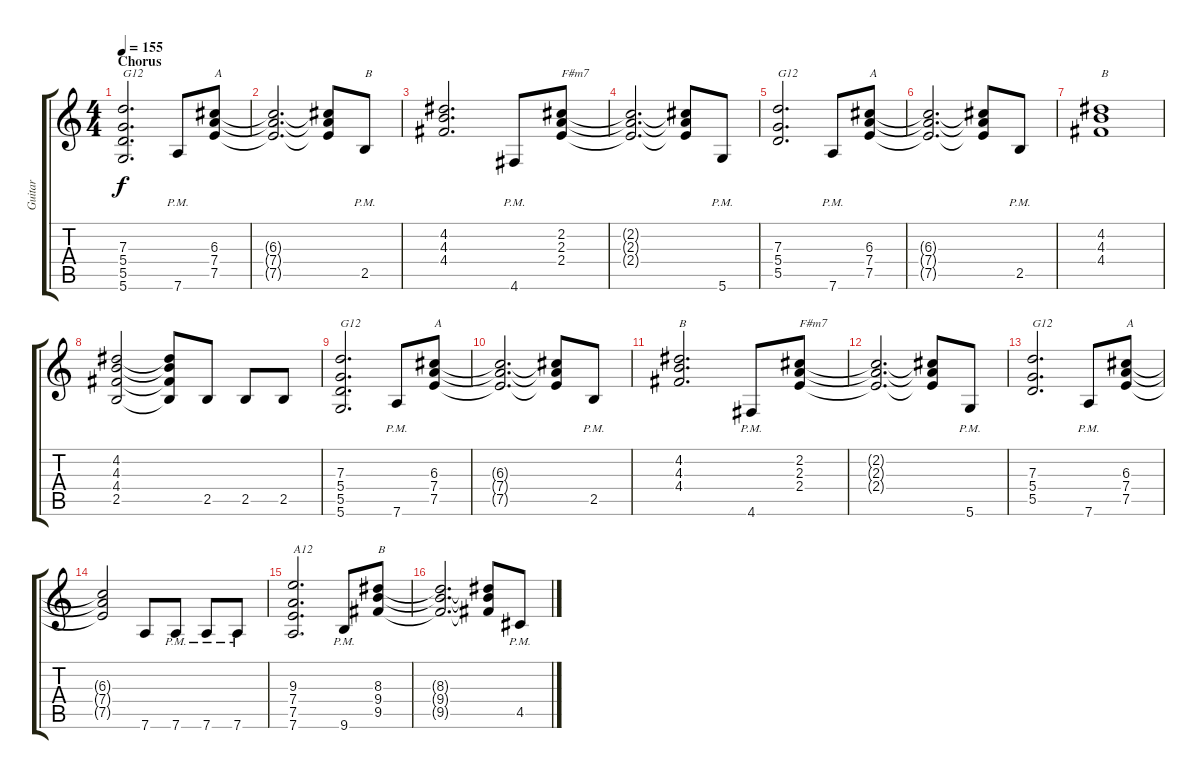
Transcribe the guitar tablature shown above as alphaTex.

\track ("Guitar" "Guitar") {instrument distortionguitar}
\staff {score tabs}
\tuning (E4 B3 G3 D3 A2 D2) {hide}
\ts (4 4)
\section ("" "Chorus")
\tempo 155
\clef g2
\ks c
(7.3 5.4 5.5 5.6).2{d txt "G12" dy f} 7.6{pm}.8 (6.3 7.4 7.5).8{txt "A"} |
(6.3{t} 7.4{t} 7.5{t}).2{d} (6.3{t} 7.4{t} 7.5{t}).8 2.5{pm}.8{txt "B"} |
(4.2 4.3 4.4).2{d} 4.6{pm}.8 (2.2 2.3 2.4).8{txt "F#m7"} |
(2.2{t} 2.3{t} 2.4{t}).2{d} (2.2{t} 2.3{t} 2.4{t}).8 5.6{pm}.8 |
(7.3 5.4 5.5).2{d txt "G12"} 7.6{pm}.8 (6.3 7.4 7.5).8{txt "A"} |
(6.3{t} 7.4{t} 7.5{t}).2{d} (6.3{t} 7.4{t} 7.5{t}).8 2.5{pm}.8 |
(4.2 4.3 4.4).1{txt "B"} |
(4.2 4.3 4.4 2.5).2 (4.2{t} 4.3{t} 4.4{t} 2.5{t}).8 2.5.8 2.5.8 2.5.8 |
(7.3 5.4 5.5 5.6).2{d txt "G12"} 7.6{pm}.8 (6.3 7.4 7.5).8{txt "A"} |
(6.3{t} 7.4{t} 7.5{t}).2{d} (6.3{t} 7.4{t} 7.5{t}).8 2.5{pm}.8 |
(4.2 4.3 4.4).2{d txt "B"} 4.6{pm}.8 (2.2 2.3 2.4).8{txt "F#m7"} |
(2.2{t} 2.3{t} 2.4{t}).2{d} (2.2{t} 2.3{t} 2.4{t}).8 5.6{pm}.8 |
(7.3 5.4 5.5).2{d txt "G12"} 7.6{pm}.8 (6.3 7.4 7.5).8{txt "A"} |
(6.3{t} 7.4{t} 7.5{t}).2 7.6.8 7.6{pm}.8 7.6{pm}.8 7.6{pm}.8 |
(9.3 7.4 7.5 7.6).2{d txt "A12"} 9.6{pm}.8 (8.3 9.4 9.5).8{txt "B"} |
(8.3{t} 9.4{t} 9.5{t}).2{d} (8.3{t} 9.4{t} 9.5{t}).8 4.5{pm}.8
